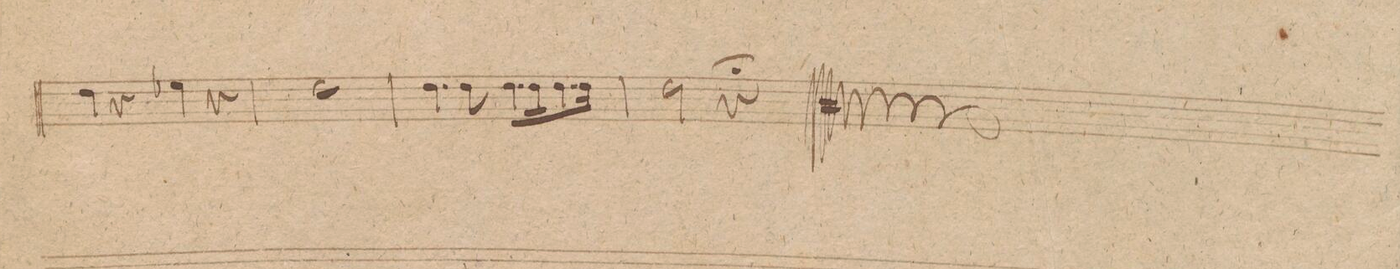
**kern	**dynam
*I"Clarnetto 1mo in A.	*
*clefG2	*
*k[f#c#g#]	*
*met(c|)	*
*M2/2	*
4b\	.
4r	.
4ccX\	.
4r	.
=49	=49
1b	.
=50	=50
4.b\	.
8b\	.
8.b\L	.
16b\K	.
8.b\	.
16b\Jk	.
=51	=51
2.b\	.
4r;	.
==	==
*-	*-
